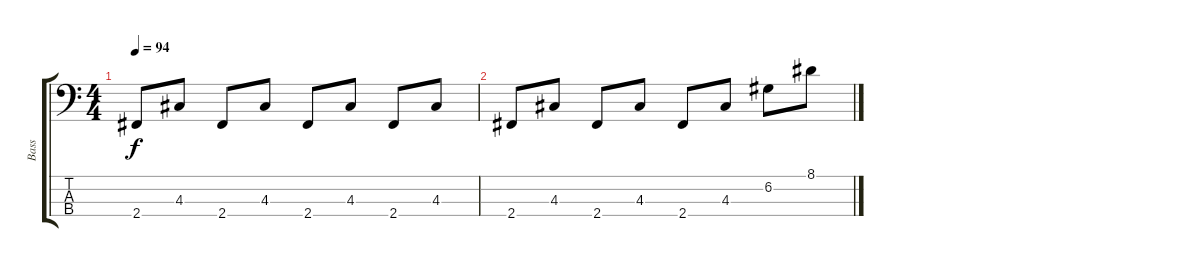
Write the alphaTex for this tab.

\track ("Bass" "Bass") {instrument synthbass2}
\staff {score tabs}
\tuning (G2 D2 A1 E1) {hide}
\ts (4 4)
\tempo 94
\clef f4
\ks c
2.4.8{dy f} 4.3.8 2.4.8 4.3.8 2.4.8 4.3.8 2.4.8 4.3.8 |
2.4.8 4.3.8 2.4.8 4.3.8 2.4.8 4.3.8 6.2.8 8.1.8
